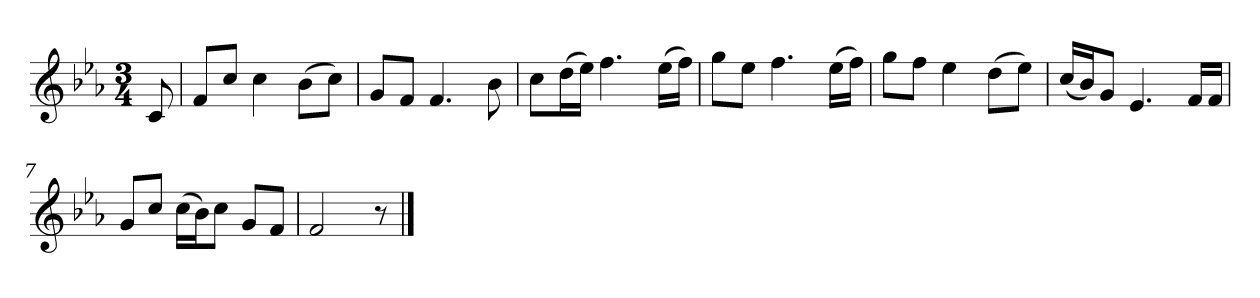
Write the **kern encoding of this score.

**kern
*part1
*staff1
*clefG2
*k[b-e-a-]
*M3/4
*MM84
=
8c
=1
8f/L
8cc/J
4cc
(8b-\L
8cc\J)
=2
8g/L
8f/J
4.f
8b-
=3
8cc\L
(16dd\L
16ee-\JJ)
4.ff
(16ee-\LL
16ff\JJ)
=4
8gg\L
8ee-\J
4.ff
(16ee-\LL
16ff\JJ)
=5
8gg\L
8ff\J
4ee-
(8dd\L
8ee-\J)
=6
(16cc/LL
16b-/J)
8g/J
4.e-
16f/LL
16f/JJ
=7
8g/L
8cc/J
(16cc\LL
16b-\J)
8cc\J
8g/L
8f/J
=8
2f
8r
==
*-
